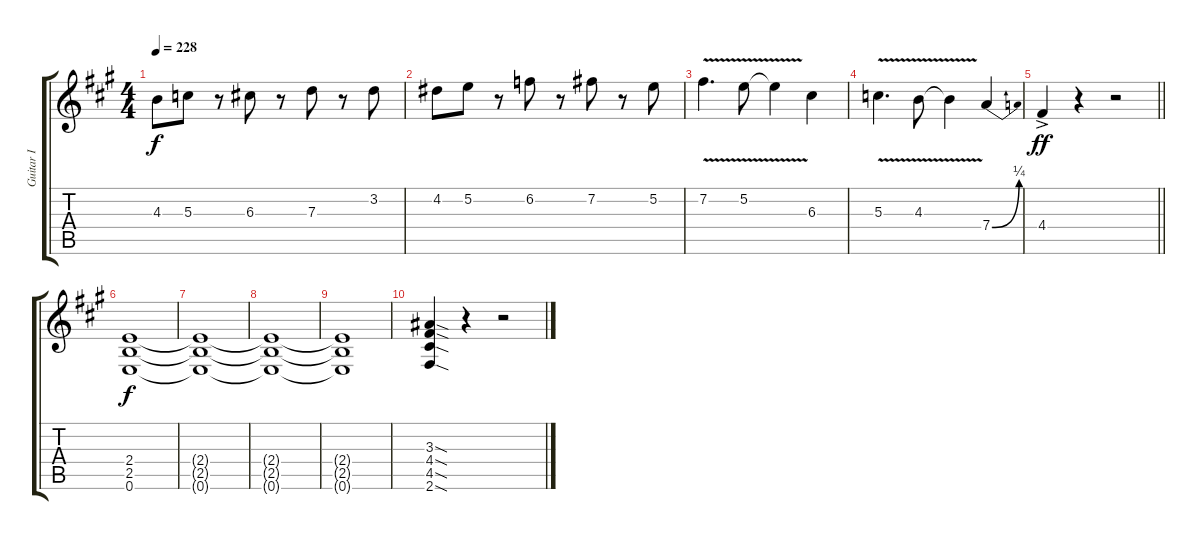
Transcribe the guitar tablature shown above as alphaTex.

\track ("Guitar I" "Guitar I") {mute instrument distortionguitar}
\staff {score tabs}
\tuning (E4 B3 G3 D3 A2 E2) {hide}
\ts (4 4)
\tempo 228
\clef g2
\ks a
4.3.8{dy f} 5.3.8 r.8 6.3.8 r.8 7.3.8 r.8 3.2.8 |
4.2.8 5.2.8 r.8 6.2.8 r.8 7.2.8 r.8 5.2.8 |
7.2{v}.4{d} 5.2{v}.8 5.2{v t}.4 6.3.4 |
5.3{v}.4{d} 4.3{v}.8 4.3{v t}.4 7.4{be (bend 0 0 60 1)}.4 |
\barLineRight lightlight
4.4{ac}.4{dy ff} r.4 r.2 |
(2.4 2.5 0.6).1{dy f} |
(2.4{t} 2.5{t} 0.6{t}).1 |
(2.4{t} 2.5{t} 0.6{t}).1 |
(2.4{t} 2.5{t} 0.6{t}).1 |
(3.3{sod} 4.4{sod} 4.5{sod} 2.6{sod}).4 r.4 r.2
